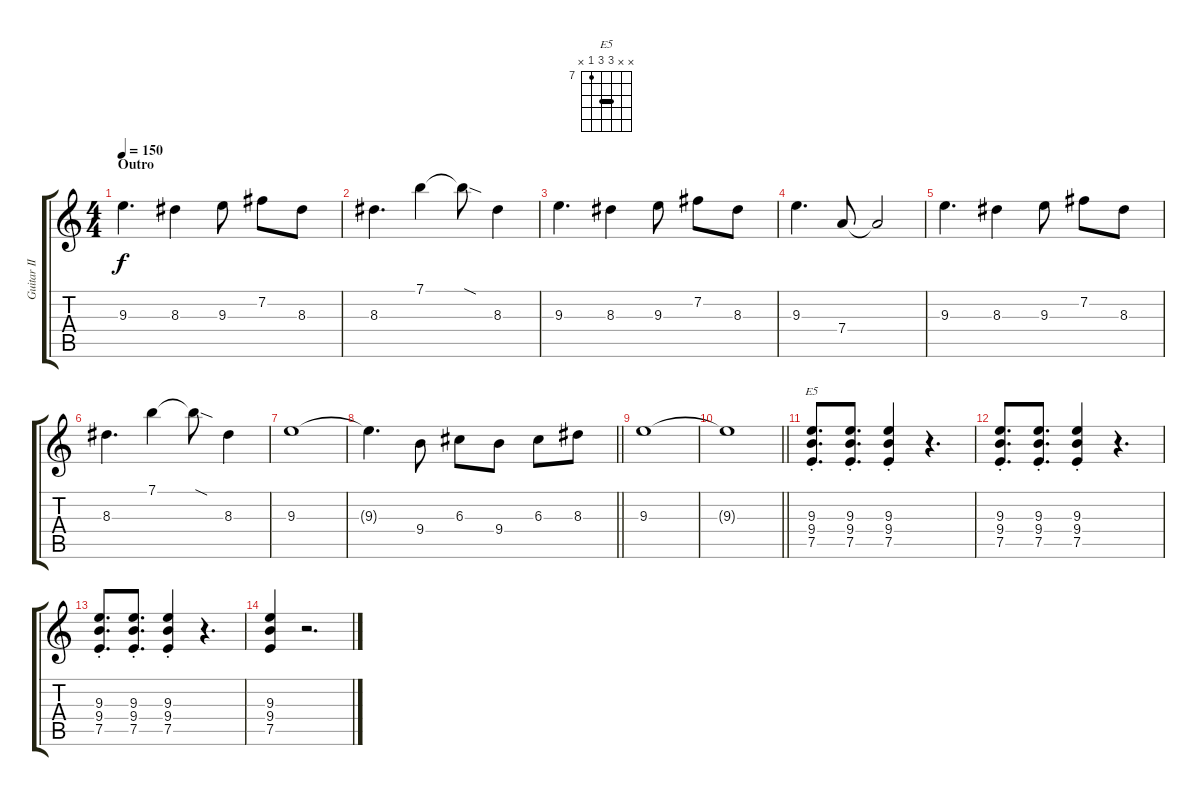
\track ("Guitar II" "Guitar II") {instrument distortionguitar}
\staff {score tabs}
\tuning (E4 B3 G3 D3 A2 E2) {hide}
\chord ("E5" x x 9 9 7 x) {firstfret 7 barre 9}
\ts (4 4)
\section ("" "Outro")
\tempo 150
\clef g2
\ks c
9.3.4{d dy f balance 8} 8.3.4 9.3.8 7.2.8 8.3.8 |
8.3.4{d} 7.1.4 7.1{sod t}.8 8.3.4 |
9.3.4{d} 8.3.4 9.3.8 7.2.8 8.3.8 |
9.3.4{d} 7.4.8 7.4{t}.2 |
9.3.4{d} 8.3.4 9.3.8 7.2.8 8.3.8 |
8.3.4{d} 7.1.4 7.1{sod t}.8 8.3.4 |
9.3.1 |
\barLineRight lightlight
9.3{t}.4{d} 9.4.8 6.3.8 9.4.8 6.3.8 8.3.8 |
9.3.1 |
\barLineRight lightlight
9.3{t}.1 |
(9.3{st} 9.4{st} 7.5{st}).8{d ch "E5"} (9.3{st} 9.4{st} 7.5{st}).8{d} (9.3{st} 9.4{st} 7.5{st}).4 r.4{d} |
(9.3{st} 9.4{st} 7.5{st}).8{d} (9.3{st} 9.4{st} 7.5{st}).8{d} (9.3{st} 9.4{st} 7.5{st}).4 r.4{d} |
(9.3{st} 9.4{st} 7.5{st}).8{d} (9.3{st} 9.4{st} 7.5{st}).8{d} (9.3{st} 9.4{st} 7.5{st}).4 r.4{d} |
(9.3 9.4 7.5).4 r.2{d}
